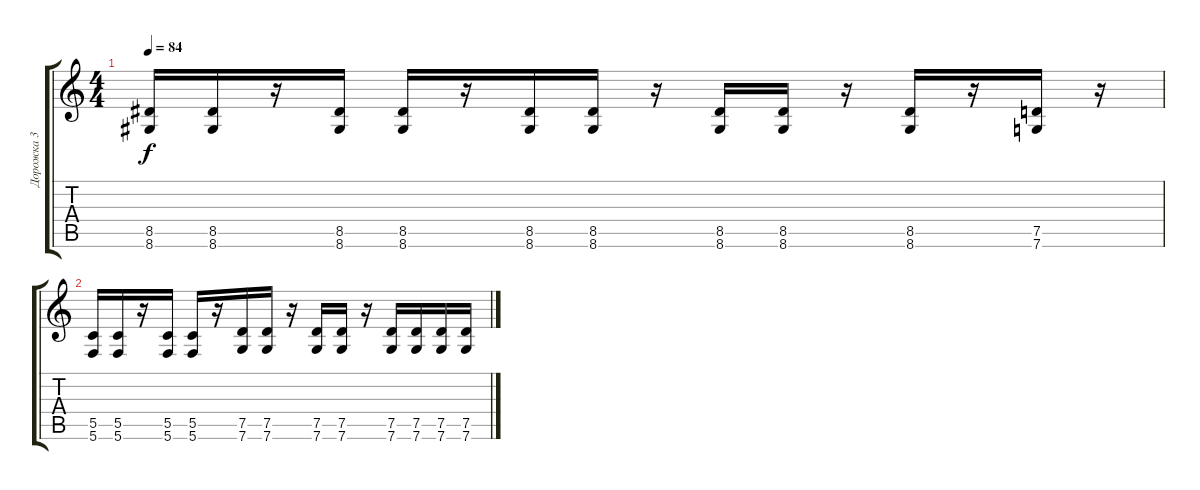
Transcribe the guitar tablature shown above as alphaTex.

\track ("Дорожка 3" "Дорожка 3") {instrument overdrivenguitar}
\staff {score tabs}
\tuning (D4 A3 F3 C3 G2 C2) {hide}
\ts (4 4)
\tempo 84
\clef g2
\ks c
(8.5 8.6).16{dy f} (8.5 8.6).16 r.16 (8.5 8.6).16 (8.5 8.6).16 r.16 (8.5 8.6).16 (8.5 8.6).16 r.16 (8.5 8.6).16 (8.5 8.6).16 r.16 (8.5 8.6).16 r.16 (7.5 7.6).16 r.16 |
(5.5 5.6).16 (5.5 5.6).16 r.16 (5.5 5.6).16 (5.5 5.6).16 r.16 (7.5 7.6).16 (7.5 7.6).16 r.16 (7.5 7.6).16 (7.5 7.6).16 r.16 (7.5 7.6).16 (7.5 7.6).16 (7.5 7.6).16 (7.5 7.6).16
